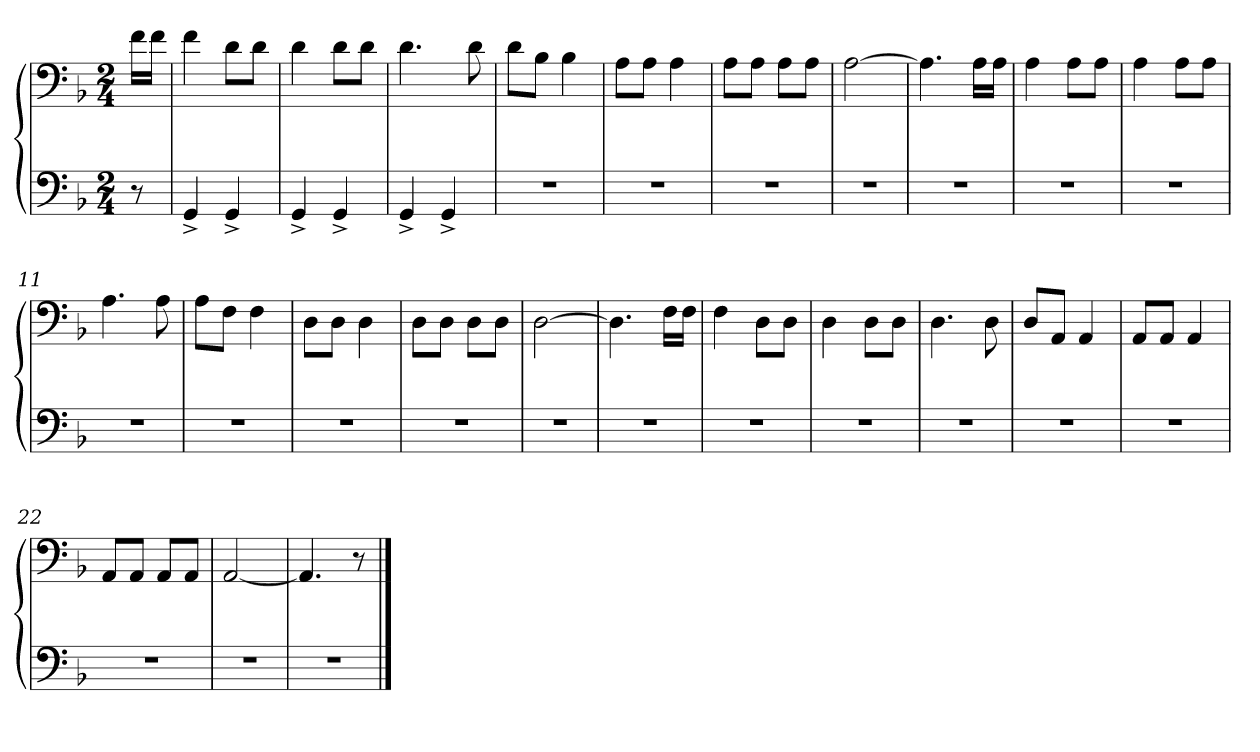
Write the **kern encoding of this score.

**kern	**kern
*part1	*part1
*staff2	*staff1
*clefF4	*clefF4
*k[b-]	*k[b-]
*M2/4	*M2/4
=	=
8r	16f\LL
.	16f\JJ
=1	=1
4GG^/	4f\
4GG^/	8d\L
.	8d\J
=2	=2
4GG^/	4d\
4GG^/	8d\L
.	8d\J
=3	=3
4GG^/	4.d\
4GG^/	.
.	8d\
=4	=4
2r	8d\L
.	8B-\J
.	4B-\
=5	=5
2r	8A\L
.	8A\J
.	4A\
=6	=6
2r	8A\L
.	8A\J
.	8A\L
.	8A\J
=7	=7
2r	[2A\
=8	=8
2r	4.A\]
.	16A\LL
.	16A\JJ
=9	=9
2r	4A\
.	8A\L
.	8A\J
=10	=10
2r	4A\
.	8A\L
.	8A\J
=11	=11
2r	4.A\
.	8A\
=12	=12
2r	8A\L
.	8F\J
.	4F\
=13	=13
2r	8D\L
.	8D\J
.	4D\
=14	=14
2r	8D\L
.	8D\J
.	8D\L
.	8D\J
=15	=15
2r	[2D\
=16	=16
2r	4.D\]
.	16F\LL
.	16F\JJ
=17	=17
2r	4F\
.	8D\L
.	8D\J
=18	=18
2r	4D\
.	8D\L
.	8D\J
=19	=19
2r	4.D\
.	8D\
=20	=20
2r	8D/L
.	8AA/J
.	4AA/
=21	=21
2r	8AA/L
.	8AA/J
.	4AA/
=22	=22
2r	8AA/L
.	8AA/J
.	8AA/L
.	8AA/J
=23	=23
2r	[2AA/
=24	=24
2r	4.AA/]
.	8r
==	==
*-	*-
